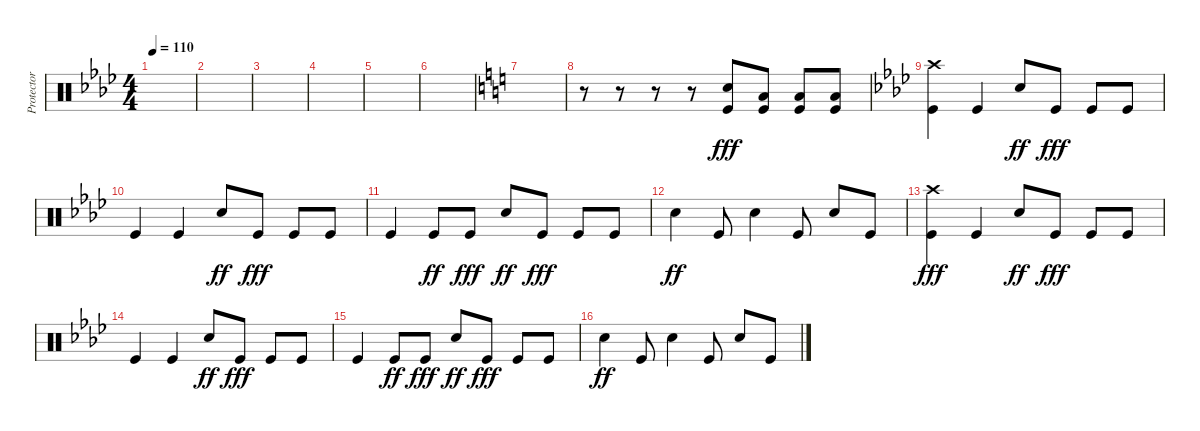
\track ("Protector" "Protector") {instrument percussion}
\staff {score}
\articulation defaults
\ts (4 4)
\tempo 110
\clef neutral
\ks fminor
|
|
|
|
|
|
\ks c
|
r.8 r.8 r.8 r.8 ("Snare (hit) 2" "Kick (hit)").8{dy fff} ("Low Floor Tom (hit)" "Kick (hit)").8 ("Low Floor Tom (hit)" "Kick (hit)").8 ("Low Floor Tom (hit)" "Kick (hit)").8 |
\ks fminor
("Crash high (hit)" "Kick (hit)").4 "Kick (hit)".4 "Snare (hit) 2".8{dy ff} "Kick (hit)".8{dy fff} "Kick (hit)".8 "Kick (hit)".8 |
"Kick (hit)".4 "Kick (hit)".4 "Snare (hit) 2".8{dy ff} "Kick (hit)".8{dy fff} "Kick (hit)".8 "Kick (hit)".8 |
"Kick (hit)".4 "Kick (hit)".8{dy ff} "Kick (hit)".8{dy fff} "Snare (hit) 2".8{dy ff} "Kick (hit)".8{dy fff} "Kick (hit)".8 "Kick (hit)".8 |
"Snare (hit) 2".4{dy ff} "Kick (hit)".8 "Snare (hit) 2".4 "Kick (hit)".8 "Snare (hit) 2".8 "Kick (hit)".8 |
("Crash high (hit)" "Kick (hit)").4{dy fff} "Kick (hit)".4 "Snare (hit) 2".8{dy ff} "Kick (hit)".8{dy fff} "Kick (hit)".8 "Kick (hit)".8 |
"Kick (hit)".4 "Kick (hit)".4 "Snare (hit) 2".8{dy ff} "Kick (hit)".8{dy fff} "Kick (hit)".8 "Kick (hit)".8 |
"Kick (hit)".4 "Kick (hit)".8{dy ff} "Kick (hit)".8{dy fff} "Snare (hit) 2".8{dy ff} "Kick (hit)".8{dy fff} "Kick (hit)".8 "Kick (hit)".8 |
"Snare (hit) 2".4{dy ff} "Kick (hit)".8 "Snare (hit) 2".4 "Kick (hit)".8 "Snare (hit) 2".8 "Kick (hit)".8
